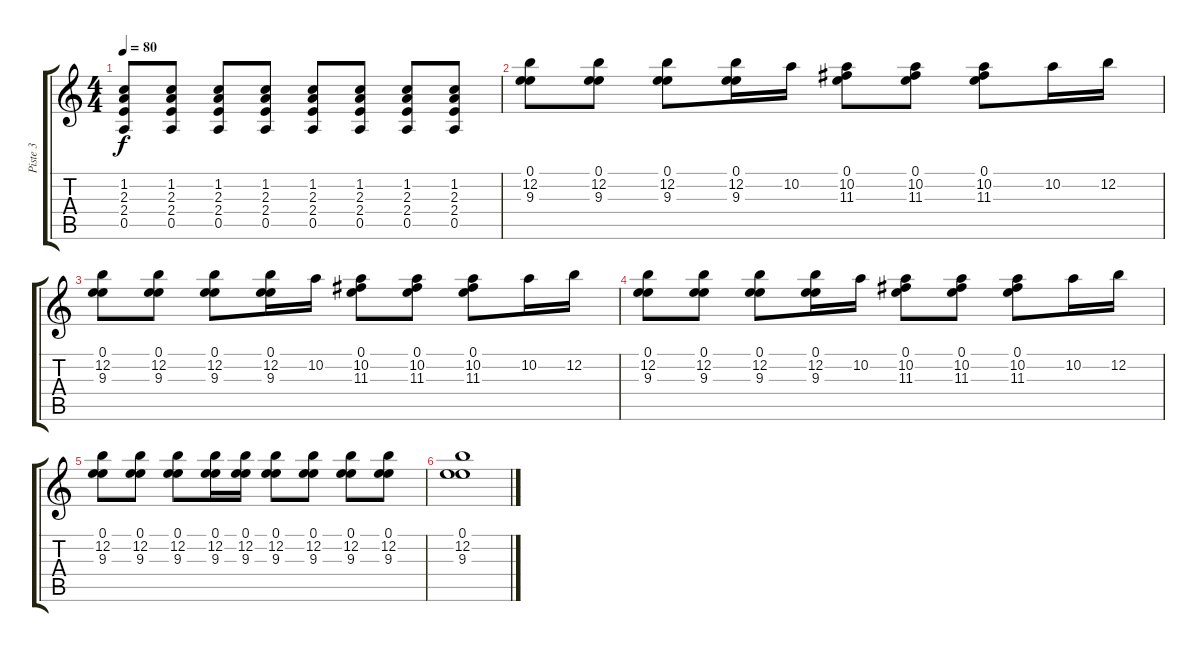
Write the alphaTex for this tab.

\track ("Piste 3" "Piste 3") {instrument distortionguitar}
\staff {score tabs}
\tuning (E4 B3 G3 D3 A2 E2) {hide}
\ts (4 4)
\tempo 80
\clef g2
\ks c
(1.2 2.3 2.4 0.5).8{dy f} (1.2 2.3 2.4 0.5).8 (1.2 2.3 2.4 0.5).8 (1.2 2.3 2.4 0.5).8 (1.2 2.3 2.4 0.5).8 (1.2 2.3 2.4 0.5).8 (1.2 2.3 2.4 0.5).8 (1.2 2.3 2.4 0.5).8 |
(0.1 12.2 9.3).8 (0.1 12.2 9.3).8 (0.1 12.2 9.3).8 (0.1 12.2 9.3).16 10.2.16 (0.1 10.2 11.3).8 (0.1 10.2 11.3).8 (0.1 10.2 11.3).8 10.2.16 12.2.16 |
(0.1 12.2 9.3).8 (0.1 12.2 9.3).8 (0.1 12.2 9.3).8 (0.1 12.2 9.3).16 10.2.16 (0.1 10.2 11.3).8 (0.1 10.2 11.3).8 (0.1 10.2 11.3).8 10.2.16 12.2.16 |
(0.1 12.2 9.3).8 (0.1 12.2 9.3).8 (0.1 12.2 9.3).8 (0.1 12.2 9.3).16 10.2.16 (0.1 10.2 11.3).8 (0.1 10.2 11.3).8 (0.1 10.2 11.3).8 10.2.16 12.2.16 |
(0.1 12.2 9.3).8 (0.1 12.2 9.3).8 (0.1 12.2 9.3).8 (0.1 12.2 9.3).16 (0.1 12.2 9.3).16 (0.1 12.2 9.3).8 (0.1 12.2 9.3).8 (0.1 12.2 9.3).8 (0.1 12.2 9.3).8 |
(0.1 12.2 9.3).1
